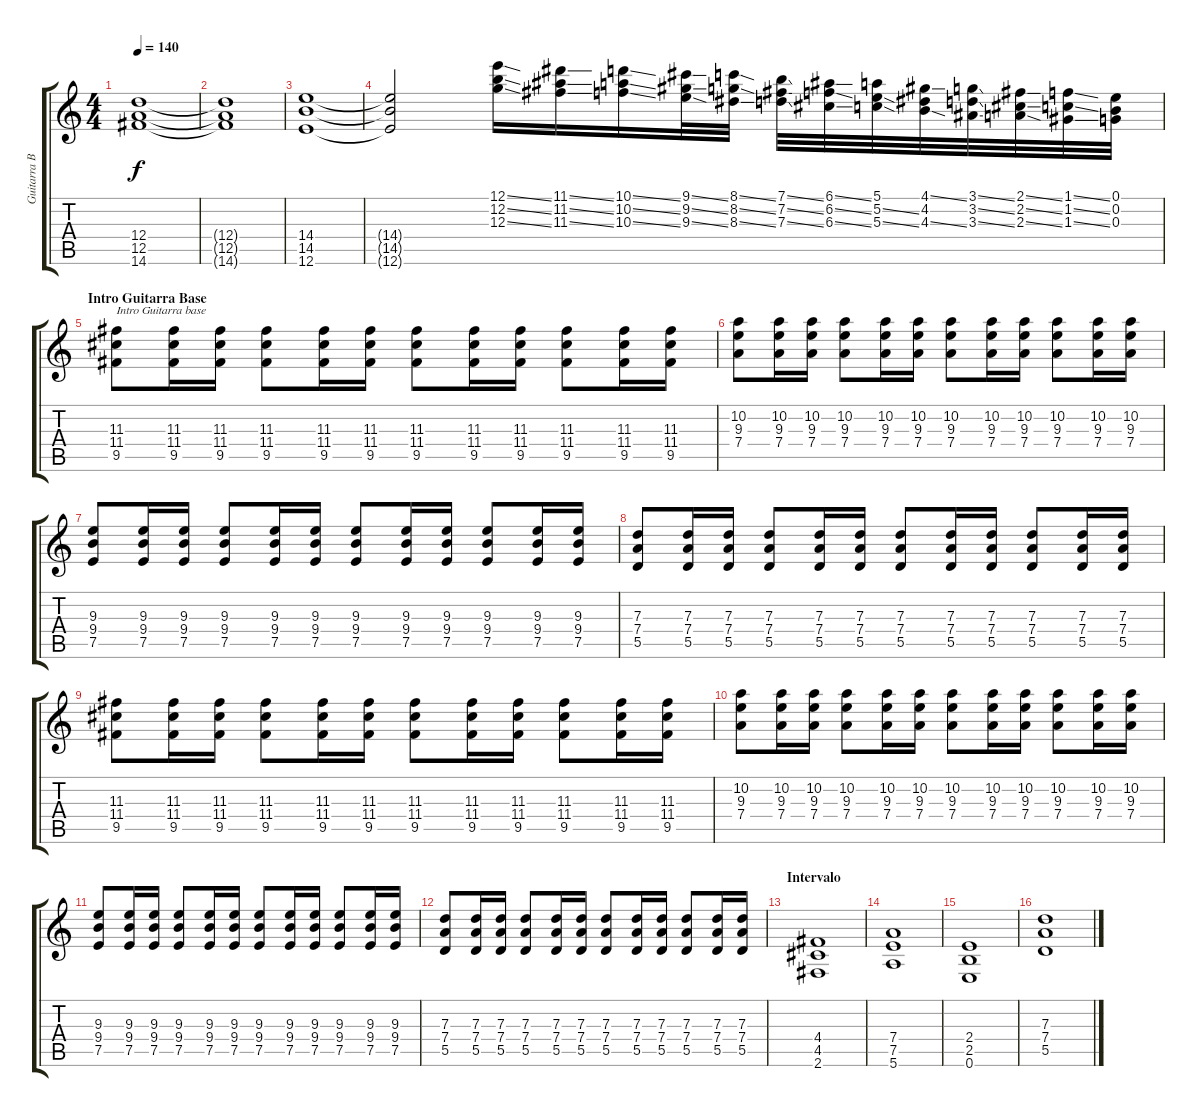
\track ("Guitarra Base" "Guitarra B") {instrument overdrivenguitar}
\staff {score tabs}
\tuning (E4 B3 G3 D3 A2 E2) {hide}
\ts (4 4)
\tempo 140
\clef g2
\ks c
(12.4 12.5 14.6).1{dy f} |
(12.4{t} 12.5{t} 14.6{t}).1 |
(14.4 14.5 12.6).1 |
(14.4{t} 14.5{t} 12.6{t}).2 (12.1{ss} 12.2{ss} 12.3{ss}).16 (11.1{ss} 11.2{ss} 11.3{ss}).16 (10.1{ss} 10.2{ss} 10.3{ss}).16 (9.1{ss} 9.2{ss} 9.3{ss}).32 (8.1{ss} 8.2{ss} 8.3{ss}).32 (7.1{ss} 7.2{ss} 7.3{ss}).32 (6.1{ss} 6.2{ss} 6.3{ss}).32 (5.1 5.2{ss} 5.3{ss}).32 (4.1{ss} 4.2 4.3{ss}).32 (3.1{ss} 3.2{ss} 3.3{ss}).32 (2.1{ss} 2.2{ss} 2.3{ss}).32 (1.1{ss} 1.2{ss} 1.3{ss}).32 (0.1 0.2 0.3).32 |
\section ("" "Intro Guitarra Base")
(11.3 11.4 9.5).8{txt "Intro Guitarra base" instrument overdrivenguitar} (11.3 11.4 9.5).16 (11.3 11.4 9.5).16 (11.3 11.4 9.5).8 (11.3 11.4 9.5).16 (11.3 11.4 9.5).16 (11.3 11.4 9.5).8 (11.3 11.4 9.5).16 (11.3 11.4 9.5).16 (11.3 11.4 9.5).8 (11.3 11.4 9.5).16 (11.3 11.4 9.5).16 |
(10.2 9.3 7.4).8 (10.2 9.3 7.4).16 (10.2 9.3 7.4).16 (10.2 9.3 7.4).8 (10.2 9.3 7.4).16 (10.2 9.3 7.4).16 (10.2 9.3 7.4).8 (10.2 9.3 7.4).16 (10.2 9.3 7.4).16 (10.2 9.3 7.4).8 (10.2 9.3 7.4).16 (10.2 9.3 7.4).16 |
(9.3 9.4 7.5).8 (9.3 9.4 7.5).16 (9.3 9.4 7.5).16 (9.3 9.4 7.5).8 (9.3 9.4 7.5).16 (9.3 9.4 7.5).16 (9.3 9.4 7.5).8 (9.3 9.4 7.5).16 (9.3 9.4 7.5).16 (9.3 9.4 7.5).8 (9.3 9.4 7.5).16 (9.3 9.4 7.5).16 |
(7.3 7.4 5.5).8 (7.3 7.4 5.5).16 (7.3 7.4 5.5).16 (7.3 7.4 5.5).8 (7.3 7.4 5.5).16 (7.3 7.4 5.5).16 (7.3 7.4 5.5).8 (7.3 7.4 5.5).16 (7.3 7.4 5.5).16 (7.3 7.4 5.5).8 (7.3 7.4 5.5).16 (7.3 7.4 5.5).16 |
(11.3 11.4 9.5).8 (11.3 11.4 9.5).16 (11.3 11.4 9.5).16 (11.3 11.4 9.5).8 (11.3 11.4 9.5).16 (11.3 11.4 9.5).16 (11.3 11.4 9.5).8 (11.3 11.4 9.5).16 (11.3 11.4 9.5).16 (11.3 11.4 9.5).8 (11.3 11.4 9.5).16 (11.3 11.4 9.5).16 |
(10.2 9.3 7.4).8 (10.2 9.3 7.4).16 (10.2 9.3 7.4).16 (10.2 9.3 7.4).8 (10.2 9.3 7.4).16 (10.2 9.3 7.4).16 (10.2 9.3 7.4).8 (10.2 9.3 7.4).16 (10.2 9.3 7.4).16 (10.2 9.3 7.4).8 (10.2 9.3 7.4).16 (10.2 9.3 7.4).16 |
(9.3 9.4 7.5).8 (9.3 9.4 7.5).16 (9.3 9.4 7.5).16 (9.3 9.4 7.5).8 (9.3 9.4 7.5).16 (9.3 9.4 7.5).16 (9.3 9.4 7.5).8 (9.3 9.4 7.5).16 (9.3 9.4 7.5).16 (9.3 9.4 7.5).8 (9.3 9.4 7.5).16 (9.3 9.4 7.5).16 |
(7.3 7.4 5.5).8 (7.3 7.4 5.5).16 (7.3 7.4 5.5).16 (7.3 7.4 5.5).8 (7.3 7.4 5.5).16 (7.3 7.4 5.5).16 (7.3 7.4 5.5).8 (7.3 7.4 5.5).16 (7.3 7.4 5.5).16 (7.3 7.4 5.5).8 (7.3 7.4 5.5).16 (7.3 7.4 5.5).16 |
\section ("" "Intervalo")
(4.4 4.5 2.6).1 |
(7.4 7.5 5.6).1 |
(2.4 2.5 0.6).1 |
(7.3 7.4 5.5).1
